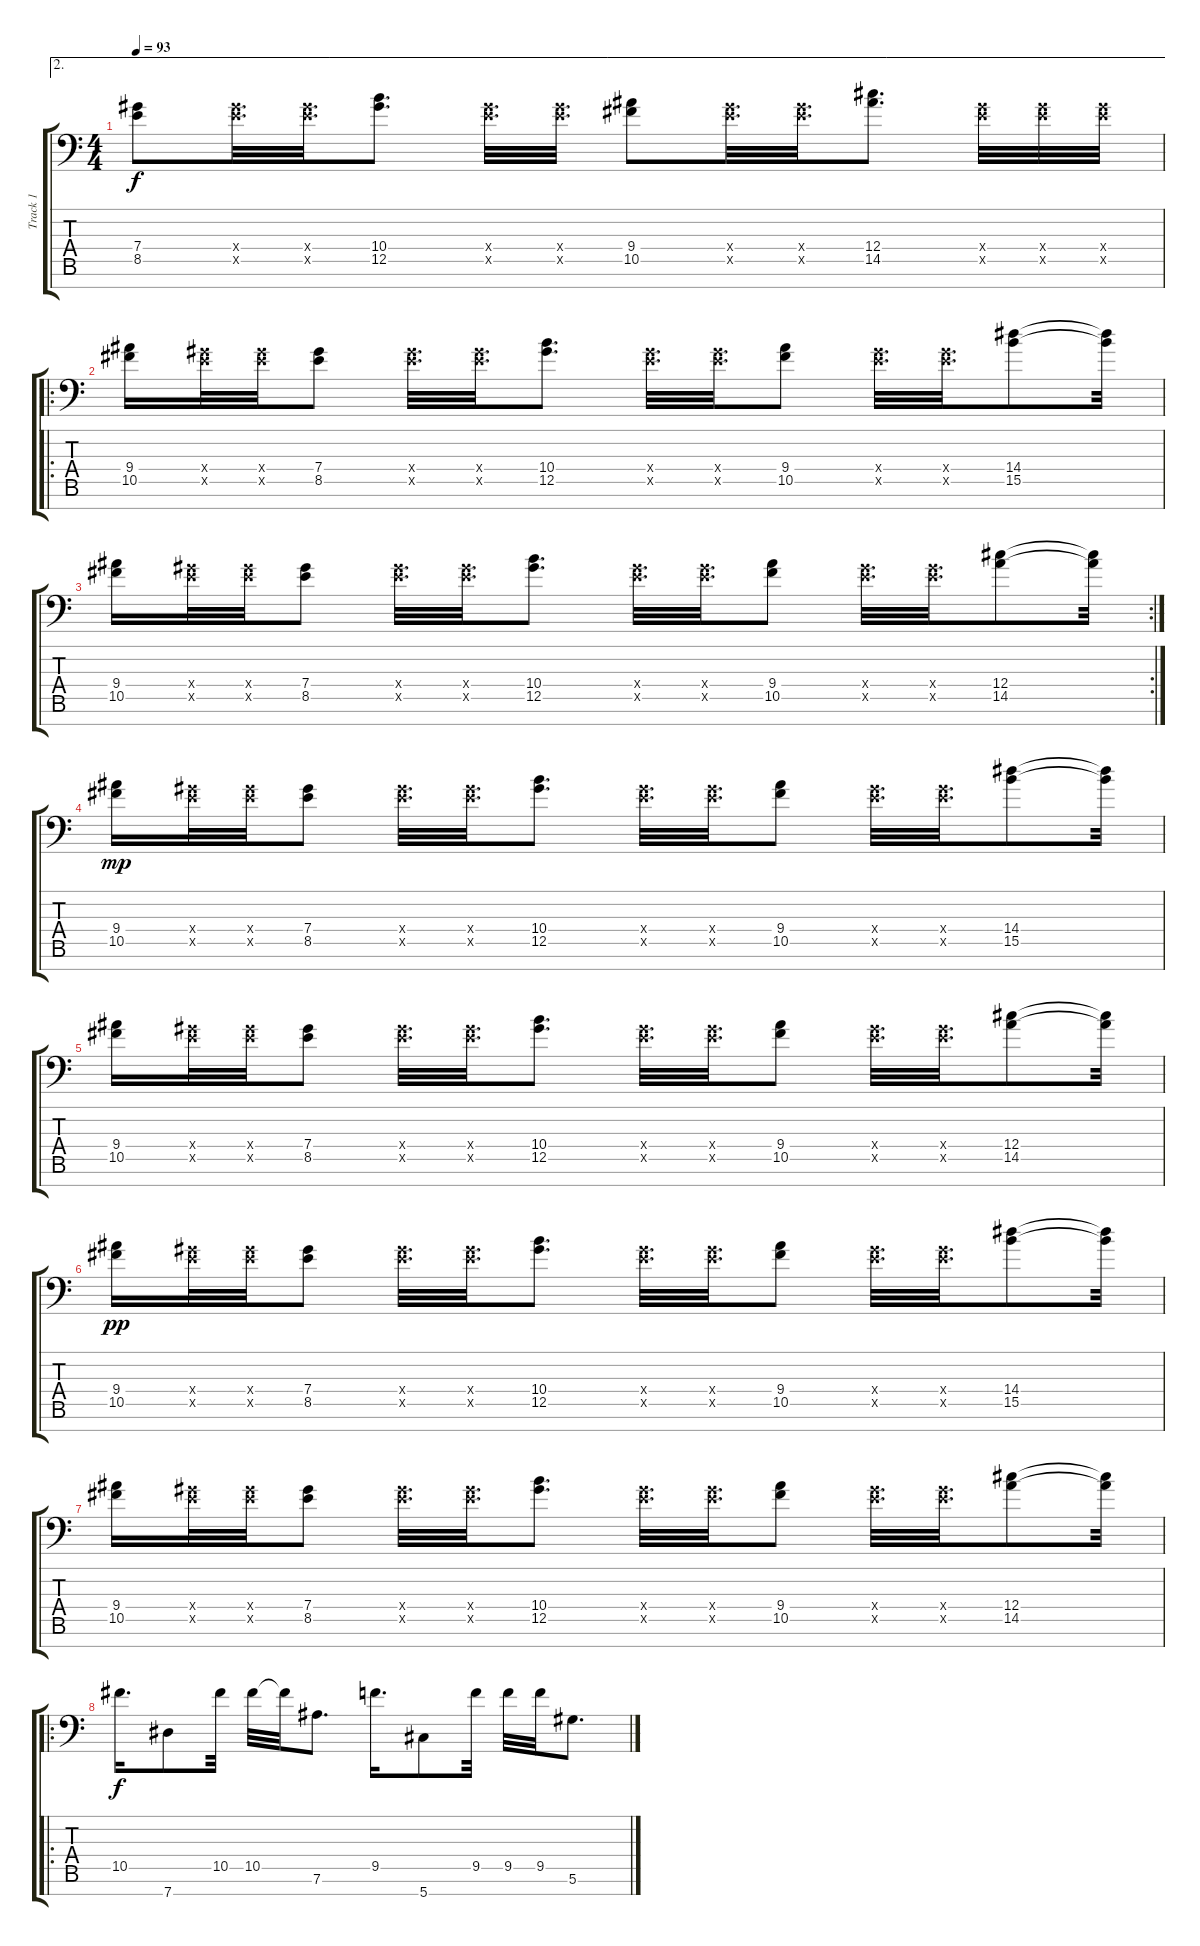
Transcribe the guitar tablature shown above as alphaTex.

\track ("Track 1" "Track 1") {instrument distortionguitar}
\staff {score tabs}
\tuning (Eb4 Bb3 Gb3 Db3 Ab2 Eb2 Ab1) {hide}
\ae 2
\ts (4 4)
\tempo 93
\clef f4
\ks c
(7.4 8.5).8{dy f} (7.4{x} 8.5{x}).32{d} (7.4{x} 8.5{x}).32{d} (10.4 12.5).8{d} (7.4{x} 8.5{x}).32{d} (7.4{x} 8.5{x}).32{d} (9.4 10.5).8 (7.4{x} 8.5{x}).32{d} (7.4{x} 8.5{x}).32{d} (12.4 14.5).8{d} (7.4{x} 8.5{x}).32 (7.4{x} 8.5{x}).32 (7.4{x} 8.5{x}).32 |
\ro
(9.4 10.5).16 (7.4{x} 8.5{x}).32 (7.4{x} 8.5{x}).32 (7.4 8.5).8 (7.4{x} 8.5{x}).32{d} (7.4{x} 8.5{x}).32{d} (10.4 12.5).8{d} (7.4{x} 8.5{x}).32{d} (7.4{x} 8.5{x}).32{d} (9.4 10.5).8 (7.4{x} 8.5{x}).32{d} (7.4{x} 8.5{x}).32{d} (14.4 15.5).8 (14.4{t} 15.5{t}).32 |
\rc 2
(9.4 10.5).16 (7.4{x} 8.5{x}).32 (7.4{x} 8.5{x}).32 (7.4 8.5).8 (7.4{x} 8.5{x}).32{d} (7.4{x} 8.5{x}).32{d} (10.4 12.5).8{d} (7.4{x} 8.5{x}).32{d} (7.4{x} 8.5{x}).32{d} (9.4 10.5).8 (7.4{x} 8.5{x}).32{d} (7.4{x} 8.5{x}).32{d} (12.4 14.5).8 (12.4{t} 14.5{t}).32 |
(9.4 10.5).16{dy mp} (7.4{x} 8.5{x}).32 (7.4{x} 8.5{x}).32 (7.4 8.5).8 (7.4{x} 8.5{x}).32{d} (7.4{x} 8.5{x}).32{d} (10.4 12.5).8{d} (7.4{x} 8.5{x}).32{d} (7.4{x} 8.5{x}).32{d} (9.4 10.5).8 (7.4{x} 8.5{x}).32{d} (7.4{x} 8.5{x}).32{d} (14.4 15.5).8 (14.4{t} 15.5{t}).32 |
(9.4 10.5).16 (7.4{x} 8.5{x}).32 (7.4{x} 8.5{x}).32 (7.4 8.5).8 (7.4{x} 8.5{x}).32{d} (7.4{x} 8.5{x}).32{d} (10.4 12.5).8{d} (7.4{x} 8.5{x}).32{d} (7.4{x} 8.5{x}).32{d} (9.4 10.5).8 (7.4{x} 8.5{x}).32{d} (7.4{x} 8.5{x}).32{d} (12.4 14.5).8 (12.4{t} 14.5{t}).32 |
(9.4 10.5).16{dy pp} (7.4{x} 8.5{x}).32 (7.4{x} 8.5{x}).32 (7.4 8.5).8 (7.4{x} 8.5{x}).32{d} (7.4{x} 8.5{x}).32{d} (10.4 12.5).8{d} (7.4{x} 8.5{x}).32{d} (7.4{x} 8.5{x}).32{d} (9.4 10.5).8 (7.4{x} 8.5{x}).32{d} (7.4{x} 8.5{x}).32{d} (14.4 15.5).8 (14.4{t} 15.5{t}).32 |
(9.4 10.5).16 (7.4{x} 8.5{x}).32 (7.4{x} 8.5{x}).32 (7.4 8.5).8 (7.4{x} 8.5{x}).32{d} (7.4{x} 8.5{x}).32{d} (10.4 12.5).8{d} (7.4{x} 8.5{x}).32{d} (7.4{x} 8.5{x}).32{d} (9.4 10.5).8 (7.4{x} 8.5{x}).32{d} (7.4{x} 8.5{x}).32{d} (12.4 14.5).8 (12.4{t} 14.5{t}).32 |
\ro
10.5.16{d dy f} 7.7.8 10.5.32 10.5.32 10.5{t}.32 7.6.8{d} 9.5.16{d} 5.7.8 9.5.32 9.5.32 9.5.32 5.6.8{d}
